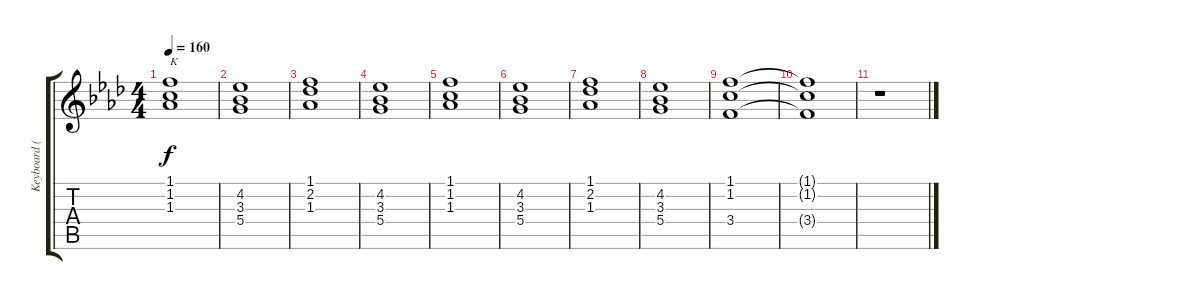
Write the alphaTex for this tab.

\track ("Keyboard (Sampled E-Guitar)" "Keyboard (") {instrument distortionguitar}
\staff {score tabs}
\tuning (E4 B3 G3 D3 A2 E2) {hide}
\ts (4 4)
\tempo 160
\clef g2
\ks ab
(1.1 1.2 1.3).1{txt "K" dy f} |
(4.2 3.3 5.4).1 |
(1.1 2.2 1.3).1 |
(4.2 3.3 5.4).1 |
(1.1 1.2 1.3).1 |
(4.2 3.3 5.4).1 |
(1.1 2.2 1.3).1 |
(4.2 3.3 5.4).1 |
(1.1 1.2 3.4).1 |
(1.1{t} 1.2{t} 3.4{t}).1 |
r.1
